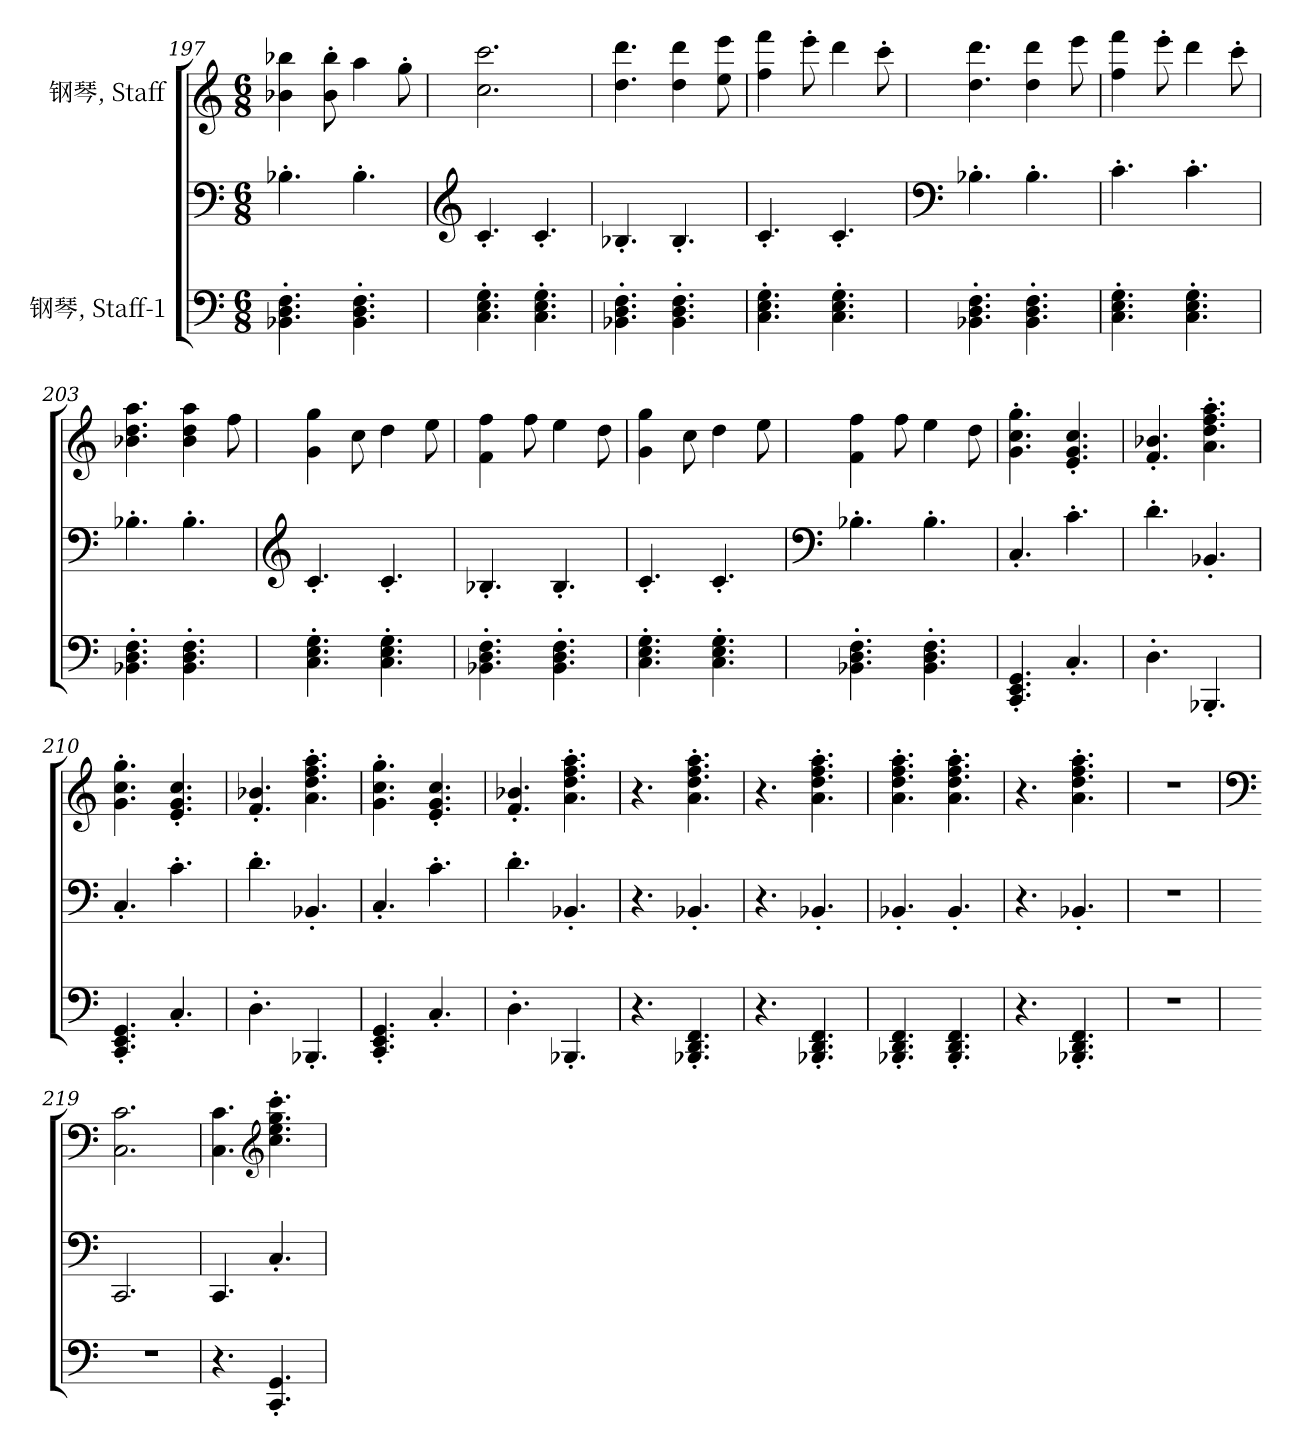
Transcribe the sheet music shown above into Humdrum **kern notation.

**kern	**kern	**kern
*part2	*part2	*part1
*staff3	*staff2	*staff1
*I"钢琴, Staff-1	*	*I"钢琴, Staff
*clefF4	*clefF4	*clefG2
*k[]	*k[]	*k[]
*M6/8	*M6/8	*M6/8
=197	=197	=197
4.BB-X\' 4.D\' 4.F\'	4.B-X'\	4b-X\ 4bb-X\
.	.	8b-\' 8bb-\'
4.BB-\' 4.D\' 4.F\'	4.B-'\	4aa\
.	.	8gg'\
=198	=198	=198
*	*clefG2	*
4.C\' 4.E\' 4.G\'	4.c'/	2.cc\ 2.ccc\
4.C\' 4.E\' 4.G\'	4.c'/	.
=199	=199	=199
4.BB-X\' 4.D\' 4.F\'	4.B-X'/	4.dd\ 4.ddd\
4.BB-\' 4.D\' 4.F\'	4.B-'/	4dd\ 4ddd\
.	.	8ee\ 8eee\
=200	=200	=200
4.C\' 4.E\' 4.G\'	4.c'/	4ff\ 4fff\
.	.	8eee'\
4.C\' 4.E\' 4.G\'	4.c'/	4ddd\
.	.	8ccc'\
=201	=201	=201
*	*clefF4	*
4.BB-X\' 4.D\' 4.F\'	4.B-X'\	4.dd\ 4.ddd\
4.BB-\' 4.D\' 4.F\'	4.B-'\	4dd\ 4ddd\
.	.	8eee\
!!LO:LB:g=z
=202	=202	=202
4.C\' 4.E\' 4.G\'	4.c'\	4ff\ 4fff\
.	.	8eee'\
4.C\' 4.E\' 4.G\'	4.c'\	4ddd\
.	.	8ccc'\
=203	=203	=203
4.BB-X\' 4.D\' 4.F\'	4.B-X'\	4.b-X\ 4.dd\ 4.aa\
4.BB-\' 4.D\' 4.F\'	4.B-'\	4b-\ 4dd\ 4aa\
.	.	8ff\
=204	=204	=204
*	*clefG2	*
4.C\' 4.E\' 4.G\'	4.c'/	4g\ 4gg\
.	.	8cc\
4.C\' 4.E\' 4.G\'	4.c'/	4dd\
.	.	8ee\
=205	=205	=205
4.BB-X\' 4.D\' 4.F\'	4.B-X'/	4f\ 4ff\
.	.	8ff\
4.BB-\' 4.D\' 4.F\'	4.B-'/	4ee\
.	.	8dd\
=206	=206	=206
4.C\' 4.E\' 4.G\'	4.c'/	4g\ 4gg\
.	.	8cc\
4.C\' 4.E\' 4.G\'	4.c'/	4dd\
.	.	8ee\
=207	=207	=207
*	*clefF4	*
4.BB-X\' 4.D\' 4.F\'	4.B-X'\	4f\ 4ff\
.	.	8ff\
4.BB-\' 4.D\' 4.F\'	4.B-'\	4ee\
.	.	8dd\
=208	=208	=208
4.CC/' 4.EE/' 4.GG/'	4.C'/	4.g\' 4.cc\' 4.gg\'
4.C'/	4.c'\	4.e/' 4.g/' 4.cc/'
!!LO:LB:g=z
=209	=209	=209
4.D'\	4.d'\	4.f/' 4.b-X/'
4.BBB-X'/	4.BB-X'/	4.a\' 4.dd\' 4.ff\' 4.aa\'
=210	=210	=210
4.CC/' 4.EE/' 4.GG/'	4.C'/	4.g\' 4.cc\' 4.gg\'
4.C'/	4.c'\	4.e/' 4.g/' 4.cc/'
=211	=211	=211
4.D'\	4.d'\	4.f/' 4.b-X/'
4.BBB-X'/	4.BB-X'/	4.a\' 4.dd\' 4.ff\' 4.aa\'
=212	=212	=212
4.CC/' 4.EE/' 4.GG/'	4.C'/	4.g\' 4.cc\' 4.gg\'
4.C'/	4.c'\	4.e/' 4.g/' 4.cc/'
=213	=213	=213
4.D'\	4.d'\	4.f/' 4.b-X/'
4.BBB-X'/	4.BB-X'/	4.a\' 4.dd\' 4.ff\' 4.aa\'
=214	=214	=214
4.r	4.r	4.r
4.BBB-X/' 4.DD/' 4.FF/'	4.BB-X'/	4.a\' 4.dd\' 4.ff\' 4.aa\'
=215	=215	=215
4.r	4.r	4.r
4.BBB-X/' 4.DD/' 4.FF/'	4.BB-X'/	4.a\' 4.dd\' 4.ff\' 4.aa\'
=216	=216	=216
4.BBB-X/' 4.DD/' 4.FF/'	4.BB-X'/	4.a\' 4.dd\' 4.ff\' 4.aa\'
4.BBB-/' 4.DD/' 4.FF/'	4.BB-'/	4.a\' 4.dd\' 4.ff\' 4.aa\'
=217	=217	=217
4.r	4.r	4.r
4.BBB-X/' 4.DD/' 4.FF/'	4.BB-X'/	4.a\' 4.dd\' 4.ff\' 4.aa\'
!!LO:PB:g=z
=218	=218	=218
2.r	2.r	2.r
=219	=219	=219
*	*	*clefF4
2.r	2.CC/	2.C\ 2.c\
=220	=220	=220
4.r	4.CC/	4.C\ 4.c\
*	*	*clefG2
4.CC/' 4.GG/'	4.C'/	4.cc\' 4.ee\' 4.gg\' 4.ccc\'
=	=	=
*-	*-	*-
